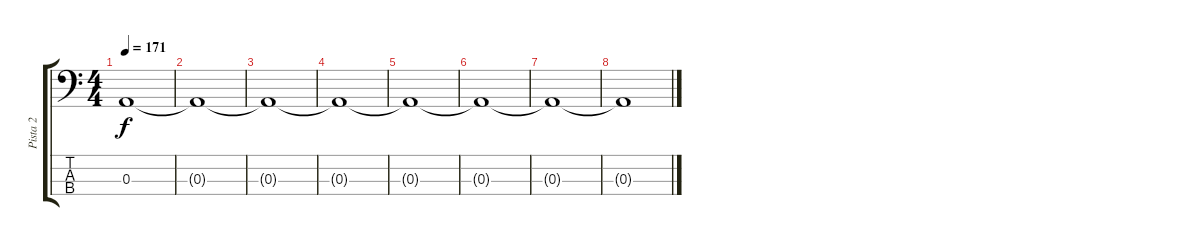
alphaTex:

\track ("Pista 2" "Pista 2") {instrument electricbassfinger}
\staff {score tabs}
\tuning (G2 D2 A1 E1) {hide}
\ts (4 4)
\tempo 171
\clef f4
\ks c
0.3.1{dy f volume 8} |
0.3{t}.1 |
0.3{t}.1 |
0.3{t}.1 |
0.3{t}.1{volume 0} |
0.3{t}.1 |
0.3{t}.1 |
0.3{t}.1
